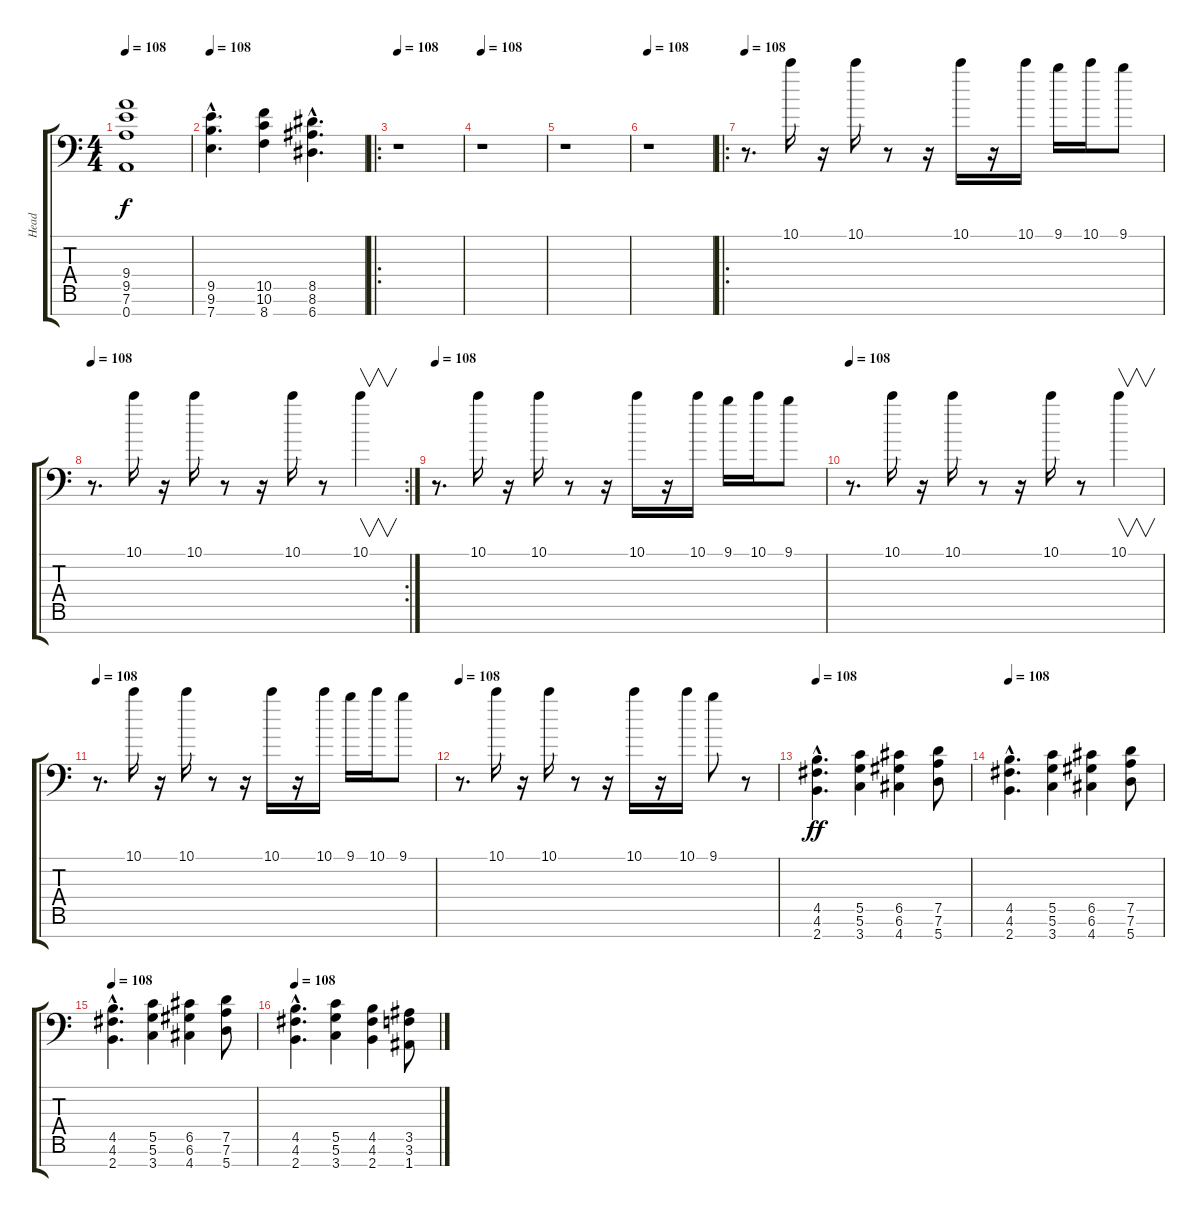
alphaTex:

\track ("Head" "Head") {instrument distortionguitar}
\staff {score tabs}
\tuning (D4 A3 F3 C3 G2 D2 A1) {hide}
\ts (4 4)
\tempo 108
\clef f4
\ks c
(9.4 9.5 7.6 0.7).1{dy f volume 12 balance 1} |
\tempo 108
(9.5{hac} 9.6{hac} 7.7{hac}).4{d} (10.5 10.6 8.7).4 (8.5{hac} 8.6{hac} 6.7{hac}).4{d} |
\ro
\tempo 108
r.1 |
\tempo 108
r.1 |
r.1 |
\tempo 108
r.1 |
\ro
\tempo 108
r.8{d} 10.1.16 r.16 10.1.16 r.8 r.16 10.1.16 r.16 10.1.16 9.1.16 10.1.16 9.1.8 |
\rc 2
\tempo 108
r.8{d} 10.1.16 r.16 10.1.16 r.8 r.16 10.1.16 r.8 10.1.4{v} |
\tempo 108
r.8{d} 10.1.16 r.16 10.1.16 r.8 r.16 10.1.16 r.16 10.1.16 9.1.16 10.1.16 9.1.8 |
\tempo 108
r.8{d} 10.1.16 r.16 10.1.16 r.8 r.16 10.1.16 r.8 10.1.4{v} |
\tempo 108
r.8{d} 10.1.16 r.16 10.1.16 r.8 r.16 10.1.16 r.16 10.1.16 9.1.16 10.1.16 9.1.8 |
\tempo 108
r.8{d} 10.1.16 r.16 10.1.16 r.8 r.16 10.1.16 r.16 10.1.16 9.1.8 r.8 |
\tempo 108
(4.5{hac} 4.6{hac} 2.7{hac}).4{d dy ff} (5.5 5.6 3.7).4 (6.5 6.6 4.7).4 (7.5 7.6 5.7).8 |
\tempo 108
(4.5{hac} 4.6{hac} 2.7{hac}).4{d} (5.5 5.6 3.7).4 (6.5 6.6 4.7).4 (7.5 7.6 5.7).8 |
\tempo 108
(4.5{hac} 4.6{hac} 2.7{hac}).4{d} (5.5 5.6 3.7).4 (6.5 6.6 4.7).4 (7.5 7.6 5.7).8 |
\tempo 108
(4.5{hac} 4.6{hac} 2.7{hac}).4{d} (5.5 5.6 3.7).4 (4.5 4.6 2.7).4 (3.5 3.6 1.7).8
